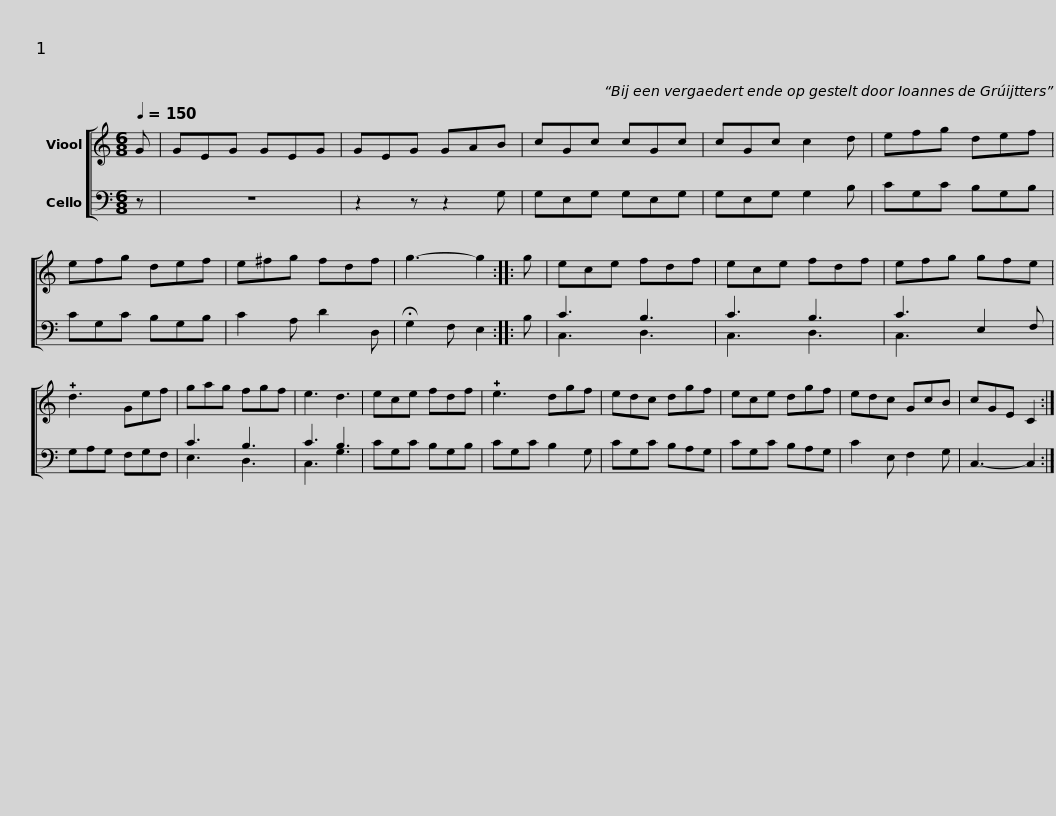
X:1
%%score [ 1 ( 2 3 ) ]
L:1/8
Q:1/4=150
M:6/8
I:linebreak $
K:C
V:1 treble
V:2 bass
V:3 bass
V:1
 G | GEG GEG | GEG GAB | cGc cGc | cGc c2 d |$ %5
 efg def | efg def | e^fg fdf | g3- g2 ::$ g | %10
 ece fdf | ece fdf | efg gfe | !plus!d3 Gef | gag fgf | %15
 e3 d3 |$ ece fdf | !plus!e3 dgf | edc dgf | ece dgf | %20
 edc GcB | cGE C2 :| %22
V:2
 z | z6 | z2 z z2 G, | G,E,G, G,E,G, | G,E,G, G,2 B, |$ %5
 CG,C B,G,B, | CG,C B,G,B, | C2 A, D2 D, | !fermata!G,2 F, E,2 ::$ B, | %10
 C3 B,3 | C3 B,3 | C3 E,2 F, | G,A,G, F,G,F, | C3 B,3 | %15
 C3 B,3 |$ CG,C B,G,B, | CG,C B,2 G, | CG,C B,A,G, | CG,C B,A,G, | %20
 C2 E, F,2 G, | C,3- C,2 :| %22
V:3
 x | x6 | x6 | x6 | x6 |$ %5
 x6 | x6 | x6 | x5 ::$ x | %10
 C,3 D,3 | C,3 D,3 | C,3 x3 | x6 | E,3 D,3 | %15
 C,3 G,3 |$ x6 | x6 | x6 | x6 | %20
 x6 | x5 :| %22
